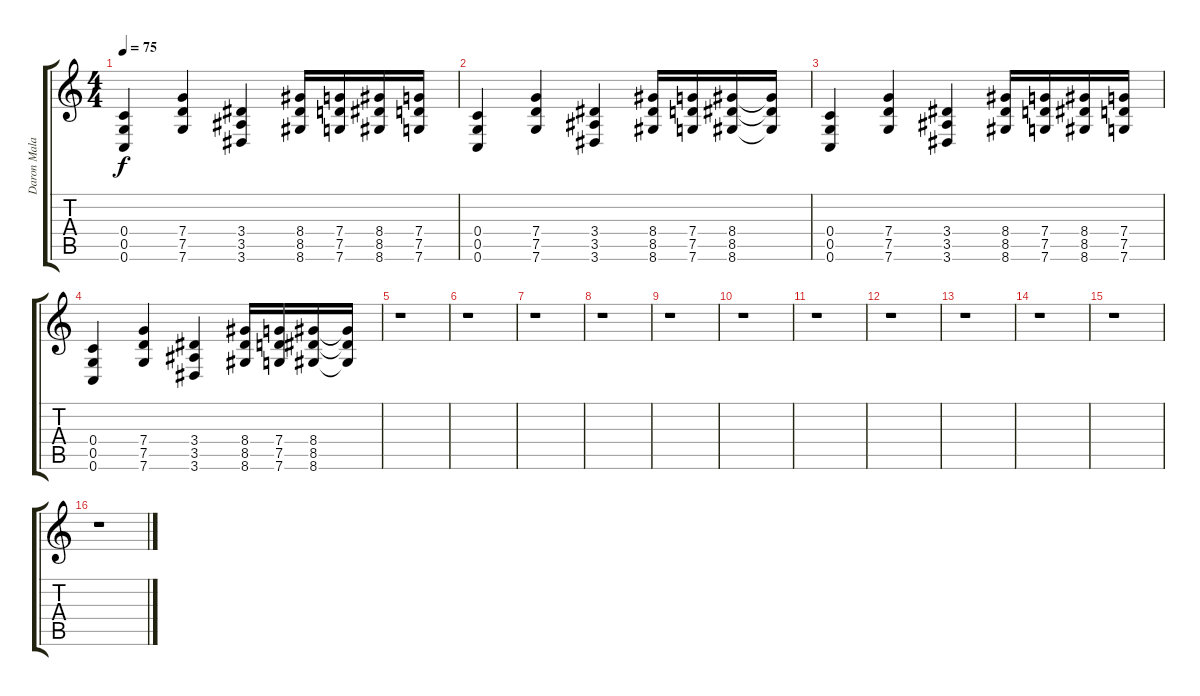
\track ("Daron Malakian" "Daron Mala") {instrument distortionguitar}
\staff {score tabs}
\tuning (D4 A3 F3 C3 G2 C2) {hide}
\ts (4 4)
\tempo 75
\clef g2
\ks c
(0.4 0.5 0.6).4{dy f} (7.4 7.5 7.6).4 (3.4 3.5 3.6).4 (8.4 8.5 8.6).16 (7.4 7.5 7.6).16 (8.4 8.5 8.6).16 (7.4 7.5 7.6).16 |
(0.4 0.5 0.6).4 (7.4 7.5 7.6).4 (3.4 3.5 3.6).4 (8.4 8.5 8.6).16 (7.4 7.5 7.6).16 (8.4 8.5 8.6).16 (8.4{t} 8.5{t} 8.6{t}).16 |
(0.4 0.5 0.6).4 (7.4 7.5 7.6).4 (3.4 3.5 3.6).4 (8.4 8.5 8.6).16 (7.4 7.5 7.6).16 (8.4 8.5 8.6).16 (7.4 7.5 7.6).16 |
(0.4 0.5 0.6).4 (7.4 7.5 7.6).4 (3.4 3.5 3.6).4 (8.4 8.5 8.6).16 (7.4 7.5 7.6).16 (8.4 8.5 8.6).16 (8.4{t} 8.5{t} 8.6{t}).16 |
r.1 |
r.1 |
r.1 |
r.1 |
r.1 |
r.1 |
r.1 |
r.1 |
r.1 |
r.1 |
r.1 |
r.1
